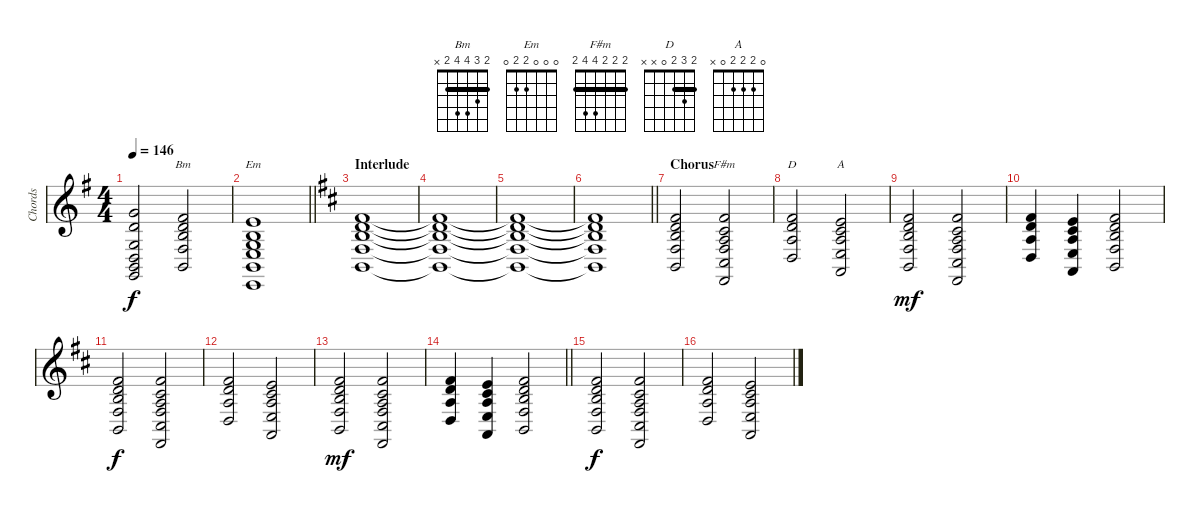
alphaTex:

\track ("Chords" "Chords") {instrument stringensemble1}
\staff {score}
\tuning (E4 B3 G3 D3 A2 E2) {hide}
\chord ("Bm" 2 3 4 4 2 x) {barre 2}
\chord ("Em" 0 0 0 2 2 0)
\chord ("F#m" 2 2 2 4 4 2) {barre 2}
\chord ("D" 2 3 2 0 x x) {barre 2}
\chord ("A" 0 2 2 2 0 x)
\ts (4 4)
\tempo 146
\clef g2
\ks eminor
(3.1{t} 3.2{t} 0.3{t} 0.4{t} 2.5{t} 3.6{t}).2{dy f} (2.1 3.2 4.3 4.4 2.5).2{ch "Bm"} |
\barLineRight lightlight
(0.1 0.2 0.3 2.4 2.5 0.6).1{ch "Em"} |
\section ("" "Interlude")
\ks bminor
(2.1 3.2 4.3 4.4 2.5).1{instrument stringensemble1} |
(2.1{t} 3.2{t} 4.3{t} 4.4{t} 2.5{t}).1 |
(2.1{t} 3.2{t} 4.3{t} 4.4{t} 2.5{t}).1 |
\barLineRight lightlight
(2.1{t} 3.2{t} 4.3{t} 4.4{t} 2.5{t}).1 |
\section ("" "Chorus")
(2.1 3.2 4.3 4.4 2.5).2 (2.1 2.2 2.3 4.4 4.5 2.6).2{ch "F#m"} |
(2.1 3.2 2.3 0.4).2{ch "D"} (0.1 2.2 2.3 2.4 0.5).2{ch "A"} |
(2.1 3.2 4.3 4.4 2.5).2{dy mf} (2.1 2.2 2.3 4.4 4.5 2.6).2 |
(2.1 3.2 2.3 0.4).4 (0.1 2.2 2.3 2.4 0.5).4 (2.1 3.2 4.3 4.4 2.5).2 |
(2.1 3.2 4.3 4.4 2.5).2{dy f} (2.1 2.2 2.3 4.4 4.5 2.6).2 |
(2.1 3.2 2.3 0.4).2 (0.1 2.2 2.3 2.4 0.5).2 |
(2.1 3.2 4.3 4.4 2.5).2{dy mf} (2.1 2.2 2.3 4.4 4.5 2.6).2 |
\barLineRight lightlight
(2.1 3.2 2.3 0.4).4 (0.1 2.2 2.3 2.4 0.5).4 (2.1 3.2 4.3 4.4 2.5).2 |
\section ("" "")
(2.1 3.2 4.3 4.4 2.5).2{dy f} (2.1 2.2 2.3 4.4 4.5 2.6).2 |
(2.1 3.2 2.3 0.4).2 (0.1 2.2 2.3 2.4 0.5).2
